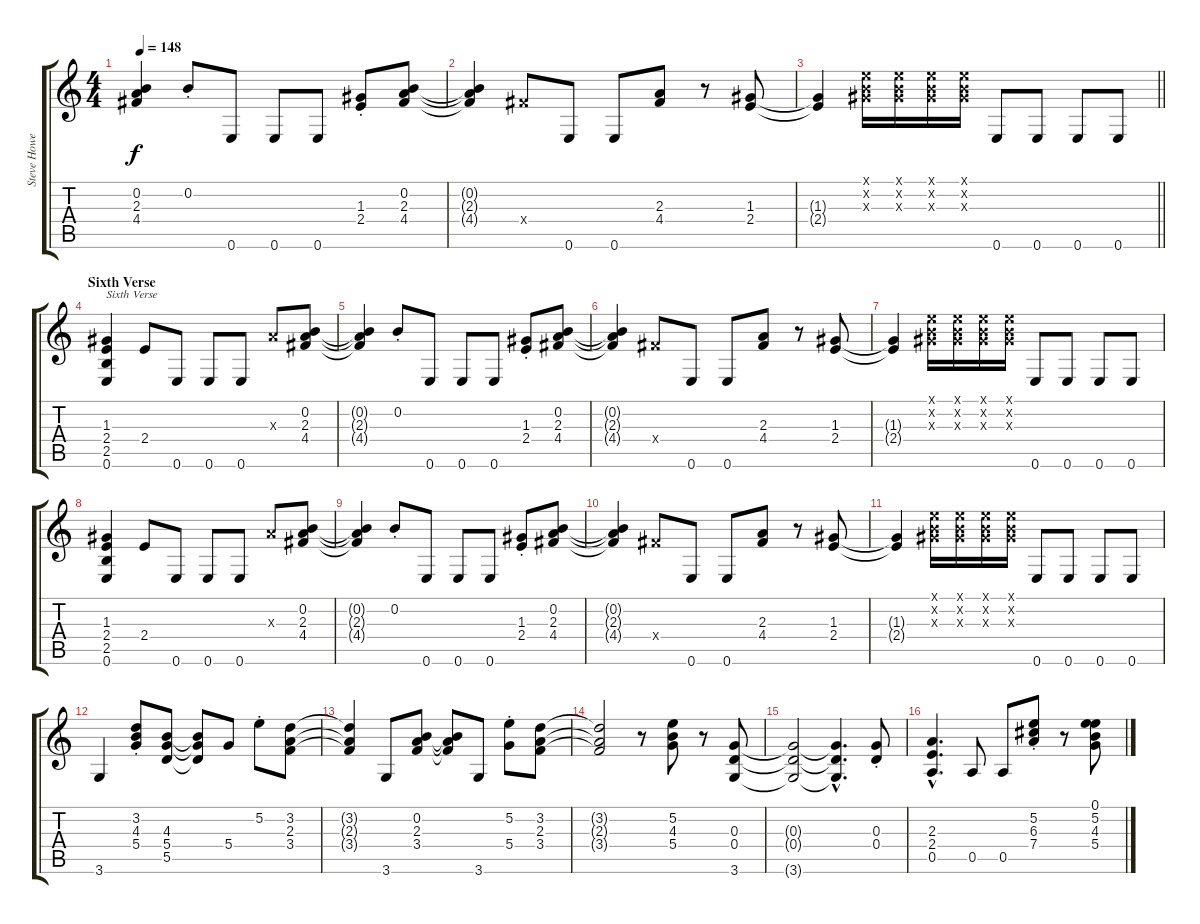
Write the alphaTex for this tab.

\track ("Steve Howe 2" "Steve Howe") {instrument electricguitarjazz}
\staff {score tabs}
\tuning (E4 B3 G3 D3 A2 E2) {hide}
\ts (4 4)
\tempo 148
\clef g2
\ks c
(0.2{t} 2.3{t} 4.4{t}).4{dy f} 0.2{st}.8 0.6.8 0.6.8 0.6.8 (1.3{st} 2.4).8 (0.2 2.3 4.4).8 |
(0.2{t} 2.3{t} 4.4{t}).4 4.4{x}.8 0.6.8 0.6.8 (2.3 4.4).8 r.8 (1.3 2.4).8 |
\barLineRight lightlight
(1.3{t} 2.4{t}).4 (0.1{x} 0.2{x} 1.3{x}).16 (0.1{x} 0.2{x} 1.3{x}).16 (0.1{x} 0.2{x} 1.3{x}).16 (0.1{x} 0.2{x} 1.3{x}).16 0.6.8 0.6.8 0.6.8 0.6.8 |
\section ("" "Sixth Verse")
(1.3 2.4 2.5 0.6).4{txt "Sixth Verse"} 2.4.8 0.6.8 0.6.8 0.6.8 2.3{x}.8 (0.2 2.3 4.4).8 |
(0.2{t} 2.3{t} 4.4{t}).4 0.2{st}.8 0.6.8 0.6.8 0.6.8 (1.3{st} 2.4).8 (0.2 2.3 4.4).8 |
(0.2{t} 2.3{t} 4.4{t}).4 4.4{x}.8 0.6.8 0.6.8 (2.3 4.4).8 r.8 (1.3 2.4).8 |
(1.3{t} 2.4{t}).4 (0.1{x} 0.2{x} 1.3{x}).16 (0.1{x} 0.2{x} 1.3{x}).16 (0.1{x} 0.2{x} 1.3{x}).16 (0.1{x} 0.2{x} 1.3{x}).16 0.6.8 0.6.8 0.6.8 0.6.8 |
(1.3 2.4 2.5 0.6).4 2.4.8 0.6.8 0.6.8 0.6.8 2.3{x}.8 (0.2 2.3 4.4).8 |
(0.2{t} 2.3{t} 4.4{t}).4 0.2{st}.8 0.6.8 0.6.8 0.6.8 (1.3{st} 2.4).8 (0.2 2.3 4.4).8 |
(0.2{t} 2.3{t} 4.4{t}).4 4.4{x}.8 0.6.8 0.6.8 (2.3 4.4).8 r.8 (1.3 2.4).8 |
(1.3{t} 2.4{t}).4 (0.1{x} 0.2{x} 1.3{x}).16 (0.1{x} 0.2{x} 1.3{x}).16 (0.1{x} 0.2{x} 1.3{x}).16 (0.1{x} 0.2{x} 1.3{x}).16 0.6.8 0.6.8 0.6.8 0.6.8 |
3.6.4 (3.2{st} 4.3 5.4).8 (4.3 5.4 5.5).8 (4.3{t} 5.4{t} 5.5{t}).8 5.4.8 5.2{st}.8 (3.2 2.3 3.4).8 |
(3.2{t} 2.3{t} 3.4{t}).4 3.6.8 (0.2 2.3 3.4).8 (0.2{t} 2.3{t} 3.4{t}).8 3.6.8 (5.2{st} 5.4).8 (3.2 2.3 3.4).8 |
(3.2{t} 2.3{t} 3.4{t}).2 r.8 (5.2 4.3 5.4).8 r.8 (0.3 0.4 3.6).8 |
(0.3{t} 0.4{t} 3.6{t}).2 (0.3{hac t} 0.4{hac t} 3.6{hac t}).4{d} (0.3 0.4{st}).8 |
(2.3{hac} 2.4{hac} 0.5{hac}).4{d} 0.5.8 0.5.8 (5.2{st} 6.3 7.4).8 r.8 (0.1 5.2 4.3 5.4).8
